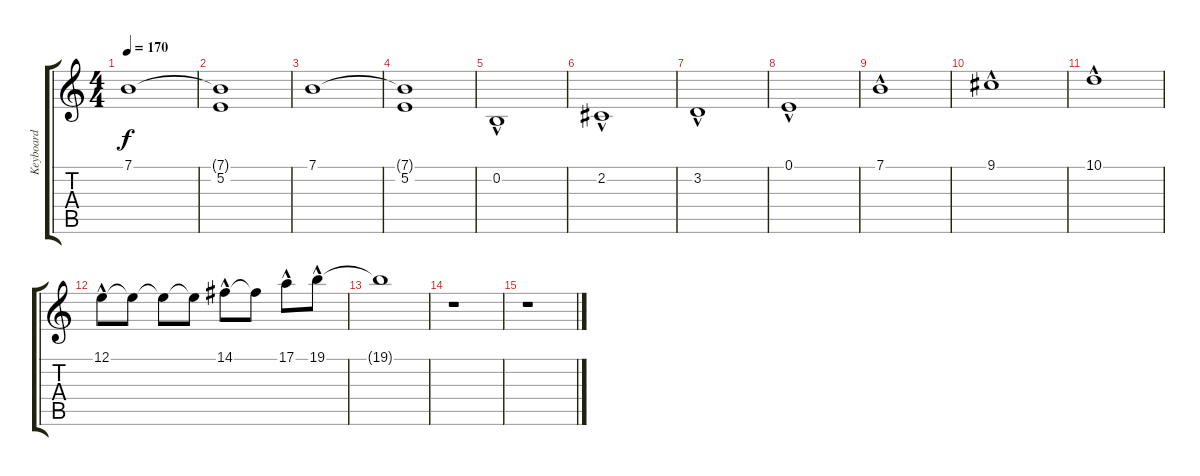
\track ("Keyboard" "Keyboard") {instrument stringensemble1}
\staff {score tabs}
\tuning (E4 B3 G3 D3 A2 E2) {hide}
\ts (4 4)
\tempo 170
\clef g2
\ks c
7.1.1{dy f} |
(7.1{t} 5.2).1 |
7.1.1 |
(7.1{t} 5.2).1 |
0.2{hac}.1 |
2.2{hac}.1 |
3.2{hac}.1 |
0.1{hac}.1 |
7.1{hac}.1 |
9.1{hac}.1 |
10.1{hac}.1 |
12.1{hac}.8 12.1{t}.8 12.1{t}.8 12.1{t}.8 14.1{hac}.8 14.1{t}.8 17.1{hac}.8 19.1{hac}.8 |
19.1{t}.1 |
r.1 |
r.1
